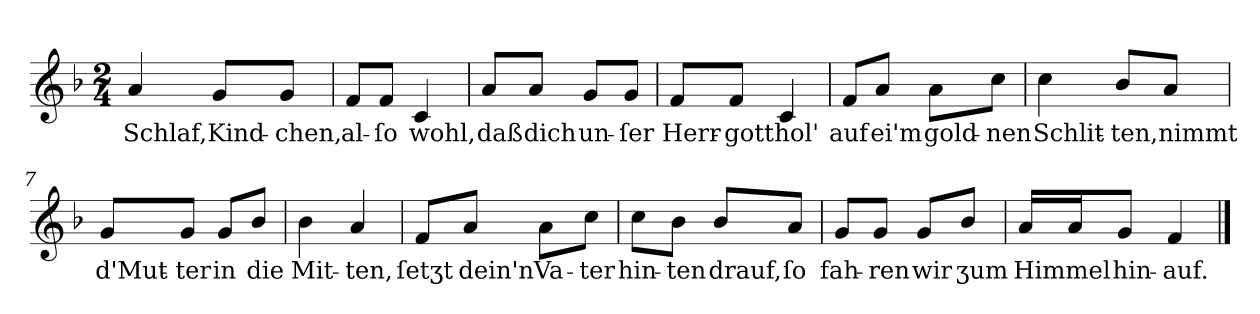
**kern	**text
*part1	*part1
*staff1	*staff1
*clefG2	*
*k[b-]	*
*F:	*
*M2/4	*
=1	=1
4a	Schlaf,
8g/L	Kind-
8g/J	-chen,
=2	=2
8f/L	al-
8f/J	-ſo
4c	wohl,
=3	=3
8a/L	daß
8a/J	dich
8g/L	un-
8g/J	-ſer
=4	=4
8f/L	Herr-
8f/J	-gott
4c	hol'
=5	=5
8f/L	auf
8a/J	ei'm
8a\L	gold-
8cc\J	-nen
=6	=6
4cc	Schlit-
8b-/L	-ten,
8a/J	nimmt
=7	=7
8g/L	d'Mut-
8g/J	-ter
8g/L	in
8b-/J	die
=8	=8
4b-	Mit-
4a	-ten,
=9	=9
8f/L	ſetʒt
8a/J	dein'n
8a\L	Va-
8cc\J	-ter
=10	=10
8cc\L	hin-
8b-\J	-ten
8b-/L	drauf,
8a/J	ſo
=11	=11
8g/L	fah-
8g/J	-ren
8g/L	wir
8b-/J	ʒum
=12	=12
16a/LL	Himmel
16a/J	.
8g/J	hin-
4f	-auf.
==	==
*-	*-
